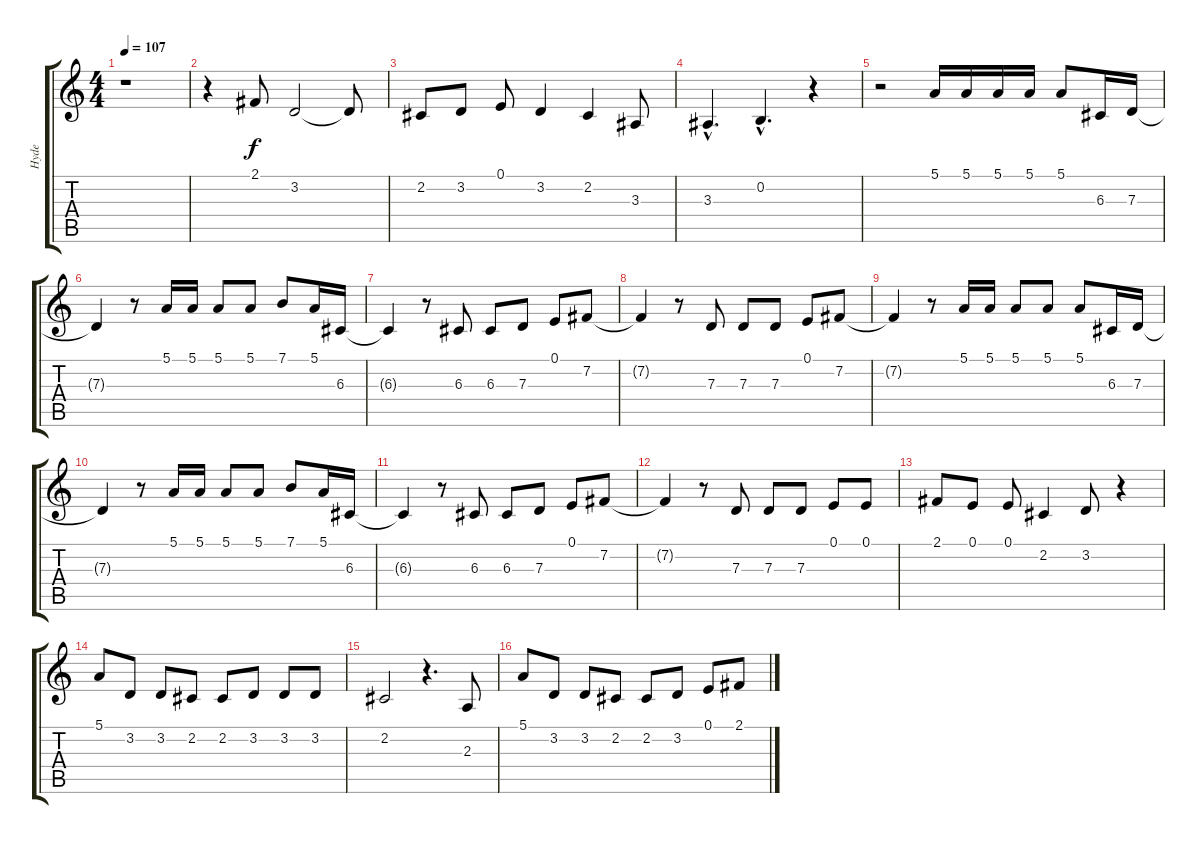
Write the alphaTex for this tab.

\track ("Hyde" "Hyde") {instrument flute}
\staff {score tabs}
\tuning (E4 B3 G3 D3 A2 E2) {hide}
\ts (4 4)
\tempo 107
\clef g2
\ks c
r.1{dy f} |
r.4 2.1.8 3.2.2 3.2{t}.8 |
2.2.8 3.2.8 0.1.8 3.2.4 2.2.4 3.3.8 |
3.3{hac}.4{d} 0.2{hac}.4{d} r.4 |
r.2 5.1.16{volume 16 balance 8} 5.1.16{volume 16 balance 8} 5.1.16{volume 16 balance 8} 5.1.16{volume 16 balance 8} 5.1.8{volume 16 balance 8} 6.3.16{volume 16 balance 8} 7.3.16{volume 16} |
7.3{t}.4 r.8 5.1.16{volume 16} 5.1.16 5.1.8 5.1.8 7.1.8 5.1.16 6.3.16 |
6.3{t}.4 r.8 6.3.8 6.3.8 7.3.8 0.1.8 7.2.8 |
7.2{t}.4 r.8 7.3.8 7.3.8 7.3.8 0.1.8 7.2.8 |
7.2{t}.4 r.8 5.1.16 5.1.16 5.1.8 5.1.8 5.1.8 6.3.16 7.3.16 |
7.3{t}.4 r.8 5.1.16 5.1.16 5.1.8 5.1.8 7.1.8 5.1.16 6.3.16 |
6.3{t}.4 r.8 6.3.8 6.3.8 7.3.8 0.1.8 7.2.8 |
7.2{t}.4 r.8 7.3.8 7.3.8 7.3.8 0.1.8 0.1.8 |
2.1.8 0.1.8 0.1.8 2.2.4 3.2.8 r.4 |
5.1.8 3.2.8 3.2.8 2.2.8 2.2.8 3.2.8 3.2.8 3.2.8 |
2.2.2 r.4{d} 2.3.8 |
5.1.8 3.2.8 3.2.8 2.2.8 2.2.8 3.2.8 0.1.8 2.1.8
